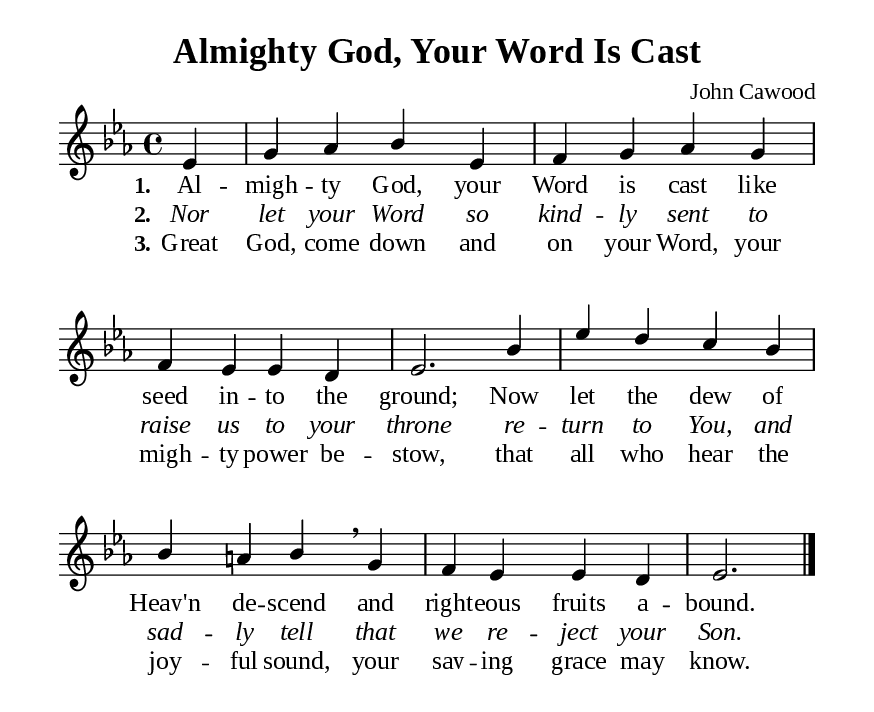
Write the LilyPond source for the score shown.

\version "2.18.2"

\header {
  title = "Almighty God, Your Word Is Cast"
  composer = "John Cawood"
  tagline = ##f
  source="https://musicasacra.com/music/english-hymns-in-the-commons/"
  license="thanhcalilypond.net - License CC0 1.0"
}

global= {
  \key ees \major
  \time 4/4
  \override Score.BarNumber.break-visibility = ##(#f #f #f)
  \override Lyrics.LyricSpace.minimum-distance = #3.0
}

\paper {
  #(set-paper-size "a5")
  top-margin = 10\mm
  bottom-margin = 5\mm
  left-margin = 10\mm
  right-margin = 10\mm
  indent = #0
  #(define fonts
	 (make-pango-font-tree "Liberation Serif"
	 		       "Liberation Serif"
			       "Liberation Serif"
			       (/ 20 20)))
  system-system-spacing = #'((basic-distance . 3) (padding . 5))
}

printItalic = \with {
  \override LyricText.font-shape = #'italic
}

minorNote = #(define-music-function
  (parser location note)
  (ly:music?)
  #{
    \tweak font-size #-3
    #note
  #}
)

% Verse music
musicVerseSoprano = \relative c' {
                  \partial 4 ees4 |
  %{	01	%} g4 aes bes ees, |
  %{	02	%} f g aes g |
  %{	03	%} f ees ees d |
  %{	04	%} ees2. bes'4 |
  %{	05	%} ees d c bes |
  %{	06	%} bes a! bes \breathe g |
  %{	07	%} f ees ees d |
                    ees2. \bar "|."
}

% Verse lyrics
verseOne = \lyricmode {
  \set stanza = #"1."
  Al -- migh -- ty God, your Word is cast like seed in -- to the ground;
  Now let the dew of Heav'n de -- scend and right -- eous fruits a -- bound.
}

verseTwo = \lyricmode {
  \set stanza = #"2."
  Nor let your Word so kind -- ly sent to raise us to your throne re -- turn to You,
  and sad -- ly tell that we re -- ject your Son.
}

verseThree = \lyricmode {
  \set stanza = #"3."
  Great God, come down and on your Word, your migh -- ty power be -- stow,
  that all who hear the joy -- ful sound, your sav -- ing grace may know.
}

% Layout
\score {
    \new ChoirStaff <<
      \new Staff <<
        \clef "treble"
        \new Voice = "sopranos" { \global \stemUp \slurUp \musicVerseSoprano }
      >>
      \new Lyrics \lyricsto sopranos \verseOne
      \new Lyrics \printItalic \lyricsto sopranos \verseTwo
      \new Lyrics \lyricsto sopranos \verseThree
    >>
}
